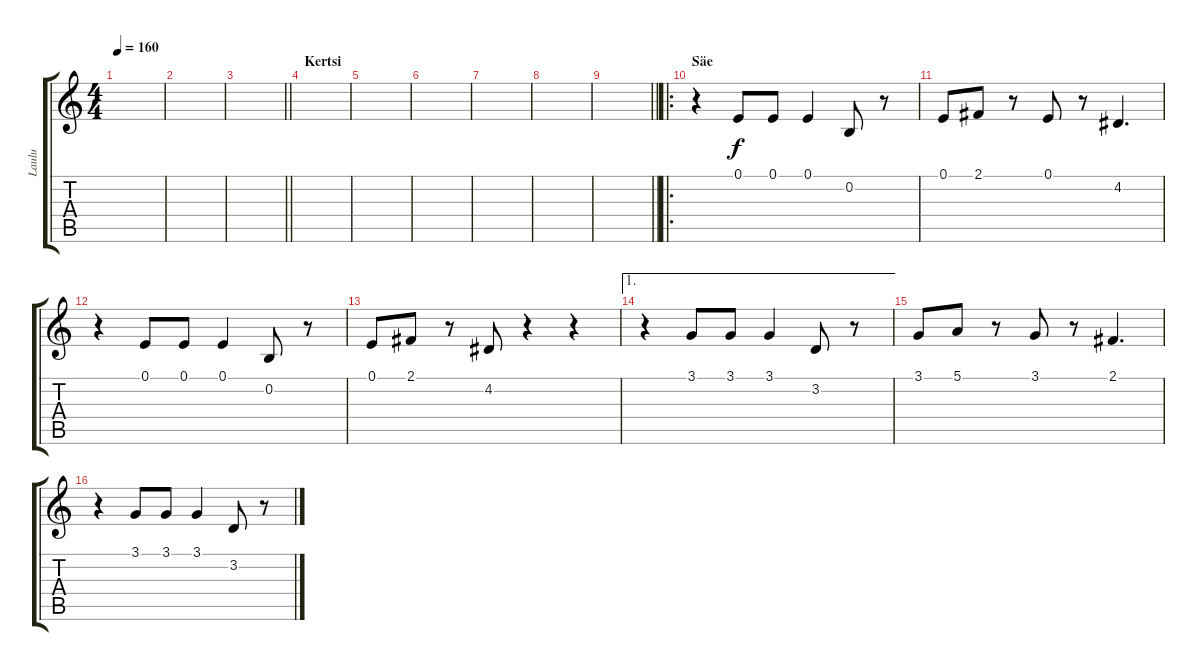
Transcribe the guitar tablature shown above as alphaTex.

\track ("Laulu" "Laulu") {instrument lead6voice}
\staff {score tabs}
\tuning (E4 B3 G3 D3 A2 E2) {hide}
\ts (4 4)
\tempo 160
\clef g2
\ks c
|
|
\barLineRight lightlight
|
\section ("" "Kertsi")
|
|
|
|
|
\barLineRight lightlight
|
\ro
\section ("" "Säe")
r.4 0.1.8 0.1.8 0.1.4 0.2.8 r.8 |
0.1.8 2.1.8 r.8 0.1.8 r.8 4.2.4{d} |
r.4 0.1.8 0.1.8 0.1.4 0.2.8 r.8 |
0.1.8 2.1.8 r.8 4.2.8 r.4 r.4 |
\ae 1
r.4 3.1.8 3.1.8 3.1.4 3.2.8 r.8 |
3.1.8 5.1.8 r.8 3.1.8 r.8 2.1.4{d} |
r.4 3.1.8 3.1.8 3.1.4 3.2.8 r.8
